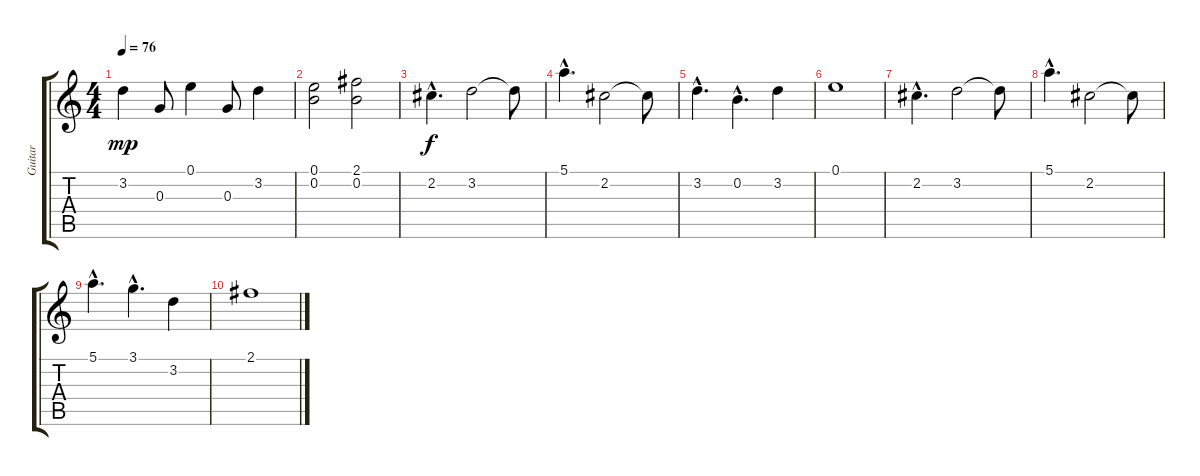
\track ("Guitar" "Guitar") {instrument distortionguitar}
\staff {score tabs}
\tuning (E4 B3 G3 D3 A2 E2) {hide}
\ts (4 4)
\tempo 76
\clef g2
\ks c
3.2.4{dy mp} 0.3.8 0.1.4 0.3.8 3.2.4 |
(0.1 0.2).2 (2.1 0.2).2 |
2.2{hac}.4{d dy f} 3.2.2 3.2{t}.8 |
5.1{hac}.4{d} 2.2.2 2.2{t}.8 |
3.2{hac}.4{d} 0.2{hac}.4{d} 3.2.4 |
0.1.1 |
2.2{hac}.4{d} 3.2.2 3.2{t}.8 |
5.1{hac}.4{d} 2.2.2 2.2{t}.8 |
5.1{hac}.4{d} 3.1{hac}.4{d} 3.2.4 |
2.1.1
